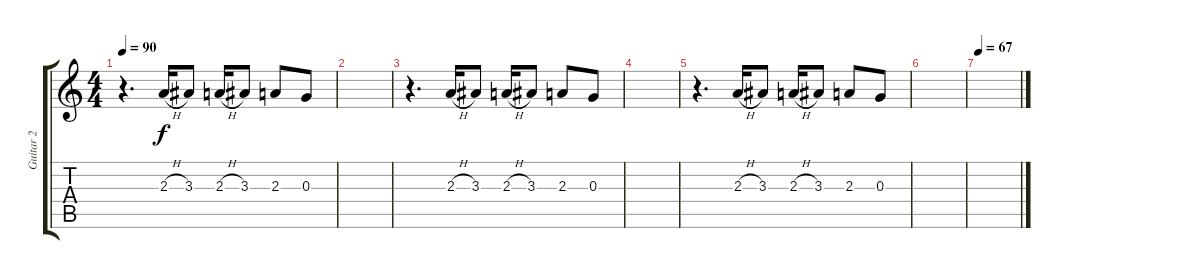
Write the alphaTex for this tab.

\track ("Guitar 2" "Guitar 2") {instrument electricguitarjazz}
\staff {score tabs}
\tuning (E4 B3 G3 D3 A2 E2) {hide}
\ts (4 4)
\tempo 90
\clef g2
\ks c
r.4{d dy f} 2.3{h}.16 3.3.8 2.3{h}.16 3.3.8 2.3.8 0.3.8 |
|
r.4{d} 2.3{h}.16 3.3.8 2.3{h}.16 3.3.8 2.3.8 0.3.8 |
|
r.4{d} 2.3{h}.16 3.3.8 2.3{h}.16 3.3.8 2.3.8 0.3.8 |
|
\tempo 67
